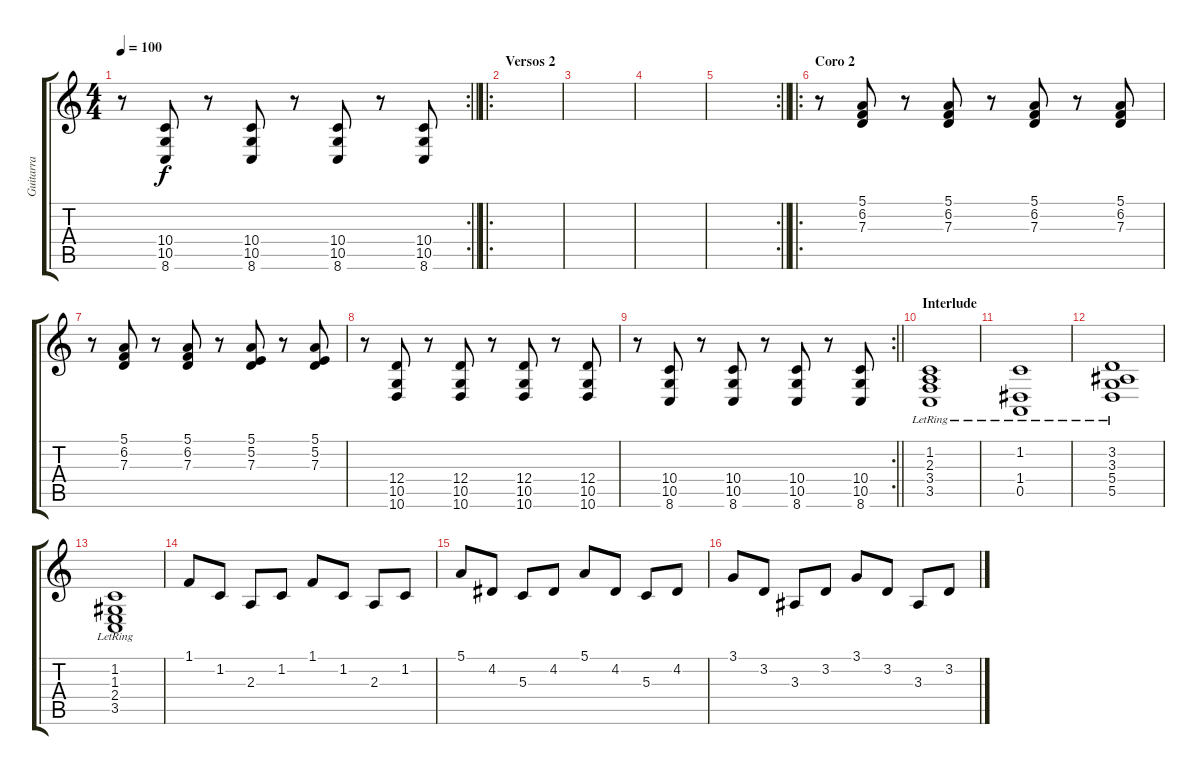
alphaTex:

\track ("Guitarra " "Guitarra ") {instrument acousticgrandpiano}
\staff {score tabs}
\tuning (E4 B3 G3 D3 A2 E2) {hide}
\rc 2
\ts (4 4)
\tempo 100
\clef g2
\barLineRight lightlight
\ks c
r.8{dy f} (10.4 10.5 8.6).8 r.8 (10.4 10.5 8.6).8 r.8 (10.4 10.5 8.6).8 r.8 (10.4 10.5 8.6).8 |
\ro
\section ("" "Versos 2")
|
|
|
\rc 2
\barLineRight lightlight
|
\ro
\section ("" "Coro 2")
r.8 (5.1 6.2 7.3).8 r.8 (5.1 6.2 7.3).8 r.8 (5.1 6.2 7.3).8 r.8 (5.1 6.2 7.3).8 |
r.8 (5.1 6.2 7.3).8 r.8 (5.1 6.2 7.3).8 r.8 (5.1 5.2 7.3).8 r.8 (5.1 5.2 7.3).8 |
r.8 (12.4 10.5 10.6).8 r.8 (12.4 10.5 10.6).8 r.8 (12.4 10.5 10.6).8 r.8 (12.4 10.5 10.6).8 |
\rc 2
\barLineRight lightlight
r.8 (10.4 10.5 8.6).8 r.8 (10.4 10.5 8.6).8 r.8 (10.4 10.5 8.6).8 r.8 (10.4 10.5 8.6).8 |
\section ("" "Interlude")
(1.2 2.3 3.4{lr} 3.5).1 |
(1.2 1.4{lr} 0.5{lr}).1 |
(3.2{lr} 3.3{lr} 5.4{lr} 5.5{lr}).1 |
(1.2{lr} 1.3{lr} 2.4{lr} 3.5{lr}).1 |
1.1.8 1.2.8 2.3.8 1.2.8 1.1.8 1.2.8 2.3.8 1.2.8 |
5.1.8 4.2.8 5.3.8 4.2.8 5.1.8 4.2.8 5.3.8 4.2.8 |
3.1.8 3.2.8 3.3.8 3.2.8 3.1.8 3.2.8 3.3.8 3.2.8
